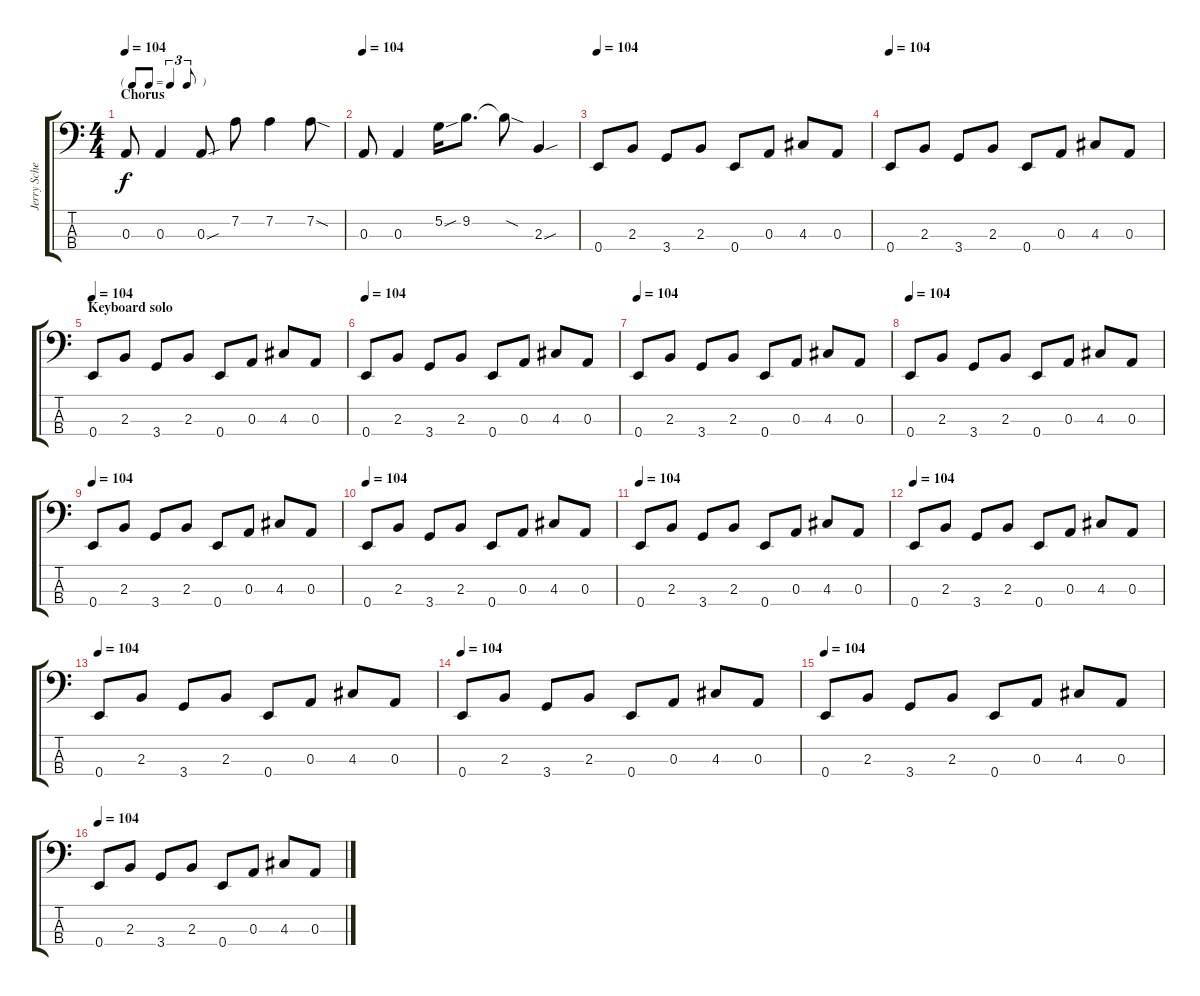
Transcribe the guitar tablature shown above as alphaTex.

\track ("Jerry Scheff" "Jerry Sche") {instrument acousticguitarsteel}
\staff {score tabs}
\tuning (G2 D2 A1 E1) {hide}
\ts (4 4)
\tf triplet8th
\section ("" "Chorus")
\tempo 104
\clef f4
\ks c
0.3.8{dy f} 0.3.4 0.3{sou}.8 7.2.8 7.2.4 7.2{sod}.8 |
\tempo 104
0.3.8 0.3.4 5.2{sou}.16 9.2.8{d} 9.2{sod t}.8 2.3{sou}.4 |
\tempo 104
0.4.8 2.3.8 3.4.8 2.3.8 0.4.8 0.3.8 4.3.8 0.3.8 |
\tempo 104
0.4.8 2.3.8 3.4.8 2.3.8 0.4.8 0.3.8 4.3.8 0.3.8 |
\section ("" "Keyboard solo")
\tempo 104
0.4.8 2.3.8 3.4.8 2.3.8 0.4.8 0.3.8 4.3.8 0.3.8 |
\tempo 104
0.4.8 2.3.8 3.4.8 2.3.8 0.4.8 0.3.8 4.3.8 0.3.8 |
\tempo 104
0.4.8 2.3.8 3.4.8 2.3.8 0.4.8 0.3.8 4.3.8 0.3.8 |
\tempo 104
0.4.8 2.3.8 3.4.8 2.3.8 0.4.8 0.3.8 4.3.8 0.3.8 |
\tempo 104
0.4.8 2.3.8 3.4.8 2.3.8 0.4.8 0.3.8 4.3.8 0.3.8 |
\tempo 104
0.4.8 2.3.8 3.4.8 2.3.8 0.4.8 0.3.8 4.3.8 0.3.8 |
\tempo 104
0.4.8 2.3.8 3.4.8 2.3.8 0.4.8 0.3.8 4.3.8 0.3.8 |
\tempo 104
0.4.8 2.3.8 3.4.8 2.3.8 0.4.8 0.3.8 4.3.8 0.3.8 |
\tempo 104
0.4.8 2.3.8 3.4.8 2.3.8 0.4.8 0.3.8 4.3.8 0.3.8 |
\tempo 104
0.4.8 2.3.8 3.4.8 2.3.8 0.4.8 0.3.8 4.3.8 0.3.8 |
\tempo 104
0.4.8 2.3.8 3.4.8 2.3.8 0.4.8 0.3.8 4.3.8 0.3.8 |
\tempo 104
0.4.8 2.3.8 3.4.8 2.3.8 0.4.8 0.3.8 4.3.8 0.3.8
